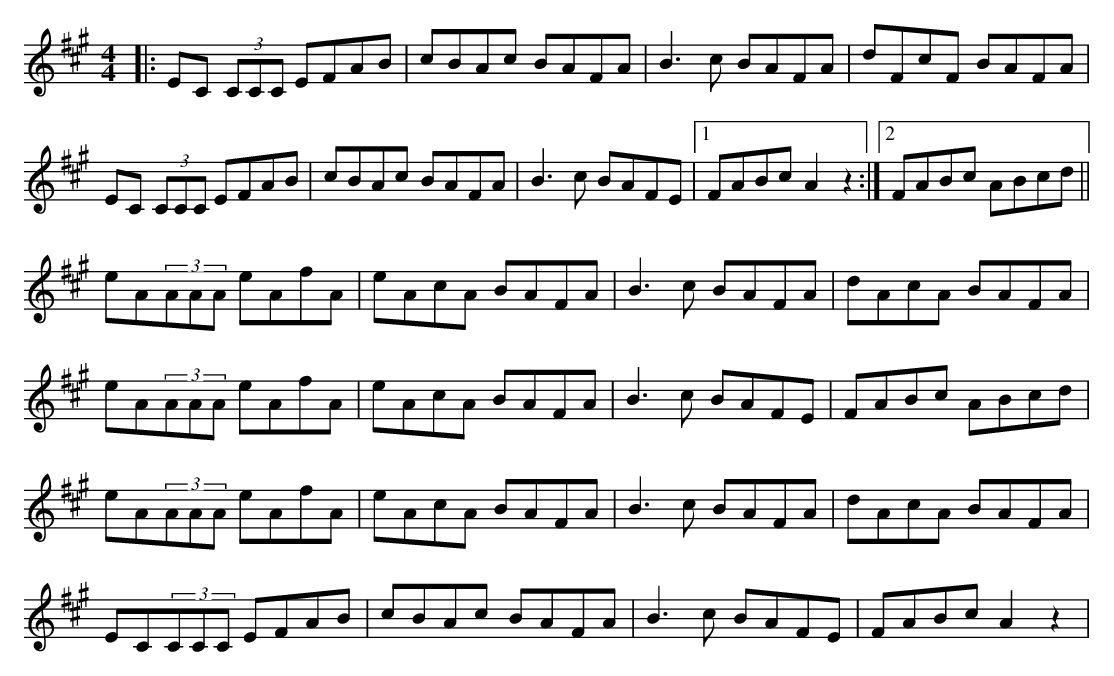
X:1
M:4/4
K:A
|:EC (3CCC EFAB|cBAc BAFA|B3c BAFA|dFcF BAFA|
EC (3CCC EFAB|cBAc BAFA|B3c BAFE|1 FABc A2z2:|2 FABc ABcd||
eA(3AAA eAfA|eAcA BAFA|B3c BAFA|dAcA BAFA|
eA(3AAA eAfA|eAcA BAFA|B3c BAFE|FABc ABcd|
eA(3AAA eAfA|eAcA BAFA|B3c BAFA|dAcA BAFA|
EC(3CCC EFAB|cBAc BAFA|B3c BAFE|FABc A2z2|
